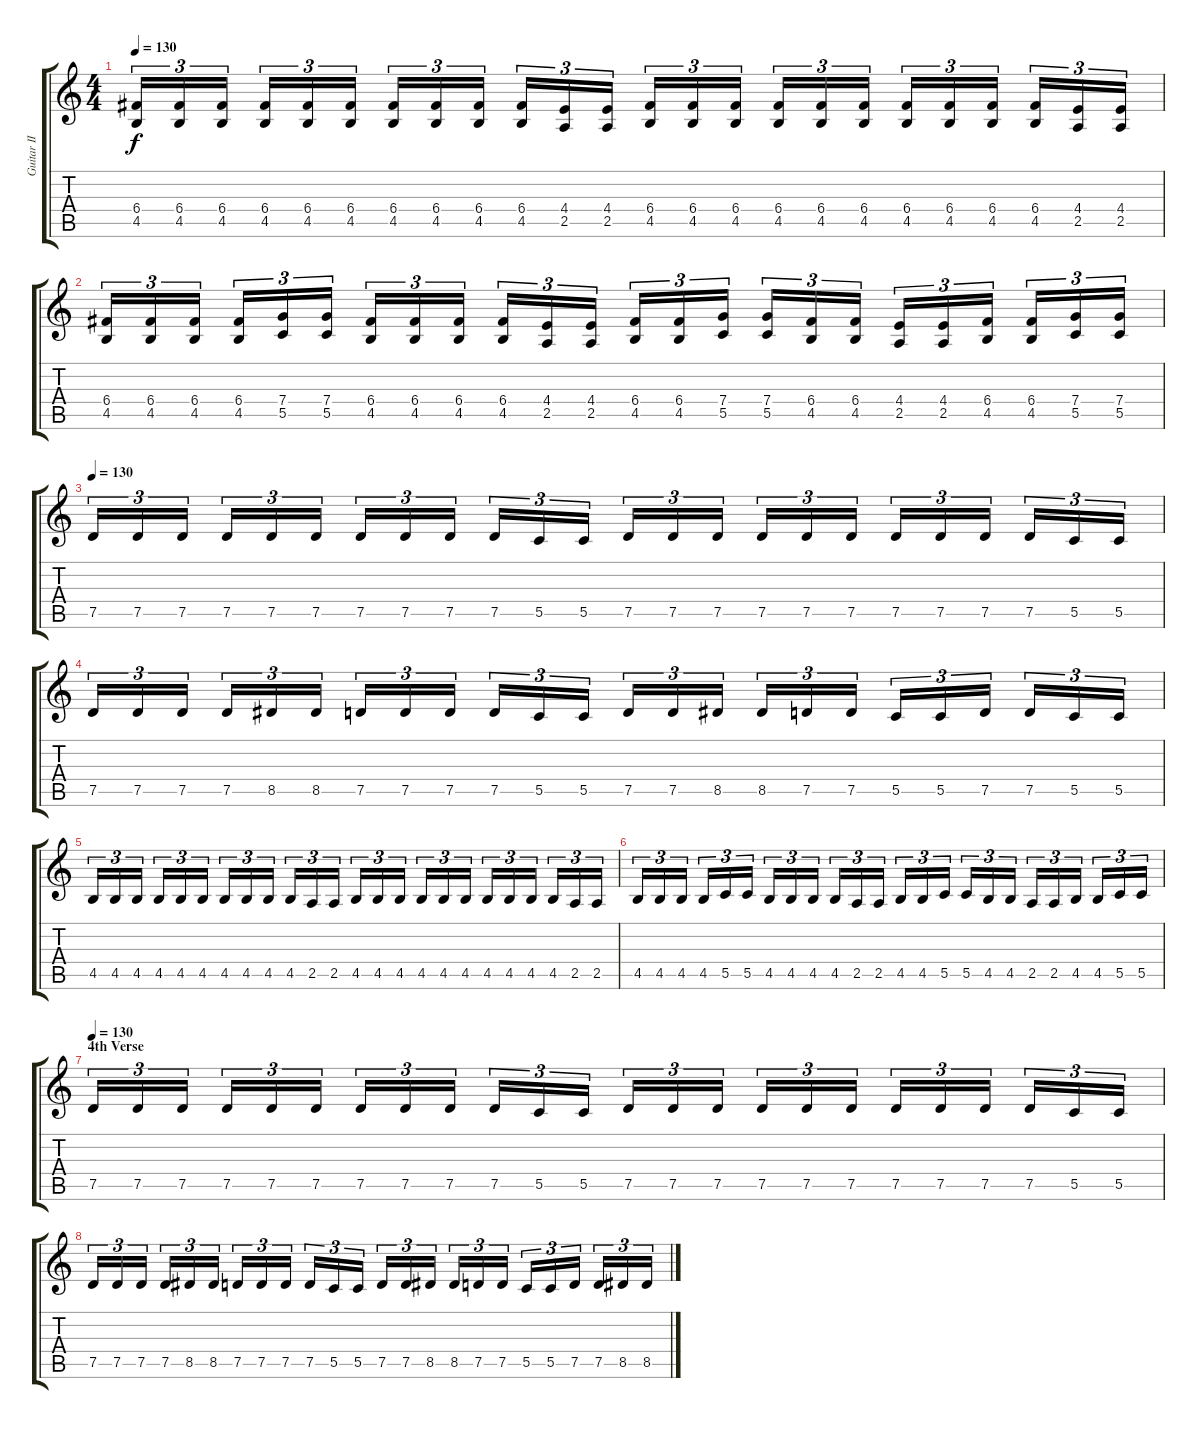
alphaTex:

\track ("Guitar II" "Guitar II") {instrument distortionguitar}
\staff {score tabs}
\tuning (D4 A3 F3 C3 G2 D2) {hide}
\ts (4 4)
\tempo 130
\clef g2
\ks c
(6.4 4.5).16{tu (3 2) dy f} (6.4 4.5).16{tu (3 2)} (6.4 4.5).16{tu (3 2)} (6.4 4.5).16{tu (3 2)} (6.4 4.5).16{tu (3 2)} (6.4 4.5).16{tu (3 2)} (6.4 4.5).16{tu (3 2)} (6.4 4.5).16{tu (3 2)} (6.4 4.5).16{tu (3 2)} (6.4 4.5).16{tu (3 2)} (4.4 2.5).16{tu (3 2)} (4.4 2.5).16{tu (3 2)} (6.4 4.5).16{tu (3 2)} (6.4 4.5).16{tu (3 2)} (6.4 4.5).16{tu (3 2)} (6.4 4.5).16{tu (3 2)} (6.4 4.5).16{tu (3 2)} (6.4 4.5).16{tu (3 2)} (6.4 4.5).16{tu (3 2)} (6.4 4.5).16{tu (3 2)} (6.4 4.5).16{tu (3 2)} (6.4 4.5).16{tu (3 2)} (4.4 2.5).16{tu (3 2)} (4.4 2.5).16{tu (3 2)} |
(6.4 4.5).16{tu (3 2)} (6.4 4.5).16{tu (3 2)} (6.4 4.5).16{tu (3 2)} (6.4 4.5).16{tu (3 2)} (7.4 5.5).16{tu (3 2)} (7.4 5.5).16{tu (3 2)} (6.4 4.5).16{tu (3 2)} (6.4 4.5).16{tu (3 2)} (6.4 4.5).16{tu (3 2)} (6.4 4.5).16{tu (3 2)} (4.4 2.5).16{tu (3 2)} (4.4 2.5).16{tu (3 2)} (6.4 4.5).16{tu (3 2)} (6.4 4.5).16{tu (3 2)} (7.4 5.5).16{tu (3 2)} (7.4 5.5).16{tu (3 2)} (6.4 4.5).16{tu (3 2)} (6.4 4.5).16{tu (3 2)} (4.4 2.5).16{tu (3 2)} (4.4 2.5).16{tu (3 2)} (6.4 4.5).16{tu (3 2)} (6.4 4.5).16{tu (3 2)} (7.4 5.5).16{tu (3 2)} (7.4 5.5).16{tu (3 2)} |
\tempo 130
7.5.16{tu (3 2)} 7.5.16{tu (3 2)} 7.5.16{tu (3 2)} 7.5.16{tu (3 2)} 7.5.16{tu (3 2)} 7.5.16{tu (3 2)} 7.5.16{tu (3 2)} 7.5.16{tu (3 2)} 7.5.16{tu (3 2)} 7.5.16{tu (3 2)} 5.5.16{tu (3 2)} 5.5.16{tu (3 2)} 7.5.16{tu (3 2)} 7.5.16{tu (3 2)} 7.5.16{tu (3 2)} 7.5.16{tu (3 2)} 7.5.16{tu (3 2)} 7.5.16{tu (3 2)} 7.5.16{tu (3 2)} 7.5.16{tu (3 2)} 7.5.16{tu (3 2)} 7.5.16{tu (3 2)} 5.5.16{tu (3 2)} 5.5.16{tu (3 2)} |
7.5.16{tu (3 2)} 7.5.16{tu (3 2)} 7.5.16{tu (3 2)} 7.5.16{tu (3 2)} 8.5.16{tu (3 2)} 8.5.16{tu (3 2)} 7.5.16{tu (3 2)} 7.5.16{tu (3 2)} 7.5.16{tu (3 2)} 7.5.16{tu (3 2)} 5.5.16{tu (3 2)} 5.5.16{tu (3 2)} 7.5.16{tu (3 2)} 7.5.16{tu (3 2)} 8.5.16{tu (3 2)} 8.5.16{tu (3 2)} 7.5.16{tu (3 2)} 7.5.16{tu (3 2)} 5.5.16{tu (3 2)} 5.5.16{tu (3 2)} 7.5.16{tu (3 2)} 7.5.16{tu (3 2)} 5.5.16{tu (3 2)} 5.5.16{tu (3 2)} |
4.5.16{tu (3 2)} 4.5.16{tu (3 2)} 4.5.16{tu (3 2)} 4.5.16{tu (3 2)} 4.5.16{tu (3 2)} 4.5.16{tu (3 2)} 4.5.16{tu (3 2)} 4.5.16{tu (3 2)} 4.5.16{tu (3 2)} 4.5.16{tu (3 2)} 2.5.16{tu (3 2)} 2.5.16{tu (3 2)} 4.5.16{tu (3 2)} 4.5.16{tu (3 2)} 4.5.16{tu (3 2)} 4.5.16{tu (3 2)} 4.5.16{tu (3 2)} 4.5.16{tu (3 2)} 4.5.16{tu (3 2)} 4.5.16{tu (3 2)} 4.5.16{tu (3 2)} 4.5.16{tu (3 2)} 2.5.16{tu (3 2)} 2.5.16{tu (3 2)} |
4.5.16{tu (3 2)} 4.5.16{tu (3 2)} 4.5.16{tu (3 2)} 4.5.16{tu (3 2)} 5.5.16{tu (3 2)} 5.5.16{tu (3 2)} 4.5.16{tu (3 2)} 4.5.16{tu (3 2)} 4.5.16{tu (3 2)} 4.5.16{tu (3 2)} 2.5.16{tu (3 2)} 2.5.16{tu (3 2)} 4.5.16{tu (3 2)} 4.5.16{tu (3 2)} 5.5.16{tu (3 2)} 5.5.16{tu (3 2)} 4.5.16{tu (3 2)} 4.5.16{tu (3 2)} 2.5.16{tu (3 2)} 2.5.16{tu (3 2)} 4.5.16{tu (3 2)} 4.5.16{tu (3 2)} 5.5.16{tu (3 2)} 5.5.16{tu (3 2)} |
\section ("" "4th Verse")
\tempo 130
7.5.16{tu (3 2)} 7.5.16{tu (3 2)} 7.5.16{tu (3 2)} 7.5.16{tu (3 2)} 7.5.16{tu (3 2)} 7.5.16{tu (3 2)} 7.5.16{tu (3 2)} 7.5.16{tu (3 2)} 7.5.16{tu (3 2)} 7.5.16{tu (3 2)} 5.5.16{tu (3 2)} 5.5.16{tu (3 2)} 7.5.16{tu (3 2)} 7.5.16{tu (3 2)} 7.5.16{tu (3 2)} 7.5.16{tu (3 2)} 7.5.16{tu (3 2)} 7.5.16{tu (3 2)} 7.5.16{tu (3 2)} 7.5.16{tu (3 2)} 7.5.16{tu (3 2)} 7.5.16{tu (3 2)} 5.5.16{tu (3 2)} 5.5.16{tu (3 2)} |
7.5.16{tu (3 2)} 7.5.16{tu (3 2)} 7.5.16{tu (3 2)} 7.5.16{tu (3 2)} 8.5.16{tu (3 2)} 8.5.16{tu (3 2)} 7.5.16{tu (3 2)} 7.5.16{tu (3 2)} 7.5.16{tu (3 2)} 7.5.16{tu (3 2)} 5.5.16{tu (3 2)} 5.5.16{tu (3 2)} 7.5.16{tu (3 2)} 7.5.16{tu (3 2)} 8.5.16{tu (3 2)} 8.5.16{tu (3 2)} 7.5.16{tu (3 2)} 7.5.16{tu (3 2)} 5.5.16{tu (3 2)} 5.5.16{tu (3 2)} 7.5.16{tu (3 2)} 7.5.16{tu (3 2)} 8.5.16{tu (3 2)} 8.5.16{tu (3 2)}
